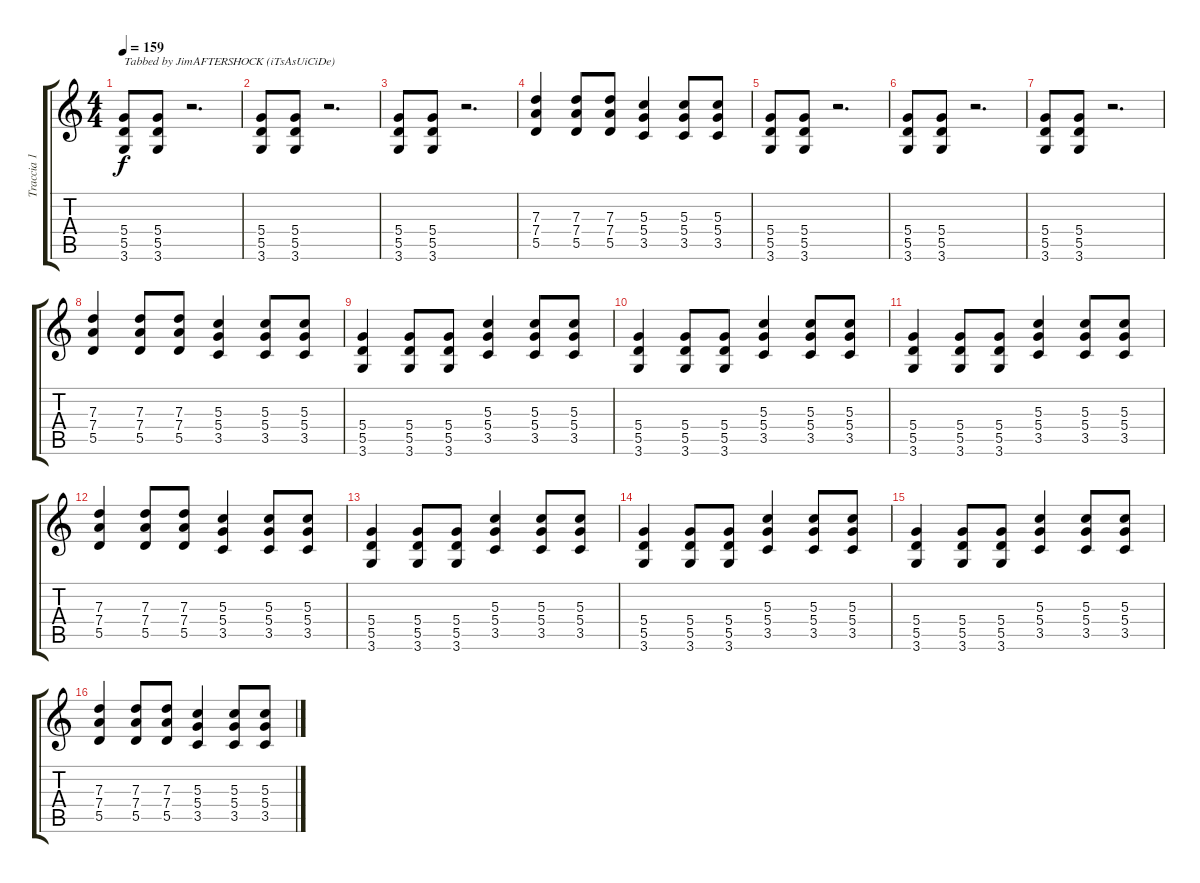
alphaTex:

\track ("Traccia 1" "Traccia 1") {instrument distortionguitar}
\staff {score tabs}
\tuning (E4 B3 G3 D3 A2 E2) {hide}
\ts (4 4)
\tempo 159
\clef g2
\ks c
(5.4 5.5 3.6).8{txt "Tabbed by JimAFTERSHOCK (iTsAsUiCiDe)" dy f instrument distortionguitar} (5.4 5.5 3.6).8 r.2{d} |
(5.4 5.5 3.6).8 (5.4 5.5 3.6).8 r.2{d} |
(5.4 5.5 3.6).8 (5.4 5.5 3.6).8 r.2{d} |
(7.3 7.4 5.5).4 (7.3 7.4 5.5).8 (7.3 7.4 5.5).8 (5.3 5.4 3.5).4 (5.3 5.4 3.5).8 (5.3 5.4 3.5).8 |
(5.4 5.5 3.6).8 (5.4 5.5 3.6).8 r.2{d} |
(5.4 5.5 3.6).8 (5.4 5.5 3.6).8 r.2{d} |
(5.4 5.5 3.6).8 (5.4 5.5 3.6).8 r.2{d} |
(7.3 7.4 5.5).4 (7.3 7.4 5.5).8 (7.3 7.4 5.5).8 (5.3 5.4 3.5).4 (5.3 5.4 3.5).8 (5.3 5.4 3.5).8 |
(5.4 5.5 3.6).4 (5.4 5.5 3.6).8 (5.4 5.5 3.6).8 (5.3 5.4 3.5).4 (5.3 5.4 3.5).8 (5.3 5.4 3.5).8 |
(5.4 5.5 3.6).4 (5.4 5.5 3.6).8 (5.4 5.5 3.6).8 (5.3 5.4 3.5).4 (5.3 5.4 3.5).8 (5.3 5.4 3.5).8 |
(5.4 5.5 3.6).4 (5.4 5.5 3.6).8 (5.4 5.5 3.6).8 (5.3 5.4 3.5).4 (5.3 5.4 3.5).8 (5.3 5.4 3.5).8 |
(7.3 7.4 5.5).4 (7.3 7.4 5.5).8 (7.3 7.4 5.5).8 (5.3 5.4 3.5).4 (5.3 5.4 3.5).8 (5.3 5.4 3.5).8 |
(5.4 5.5 3.6).4 (5.4 5.5 3.6).8 (5.4 5.5 3.6).8 (5.3 5.4 3.5).4 (5.3 5.4 3.5).8 (5.3 5.4 3.5).8 |
(5.4 5.5 3.6).4 (5.4 5.5 3.6).8 (5.4 5.5 3.6).8 (5.3 5.4 3.5).4 (5.3 5.4 3.5).8 (5.3 5.4 3.5).8 |
(5.4 5.5 3.6).4 (5.4 5.5 3.6).8 (5.4 5.5 3.6).8 (5.3 5.4 3.5).4 (5.3 5.4 3.5).8 (5.3 5.4 3.5).8 |
(7.3 7.4 5.5).4 (7.3 7.4 5.5).8 (7.3 7.4 5.5).8 (5.3 5.4 3.5).4 (5.3 5.4 3.5).8 (5.3 5.4 3.5).8
